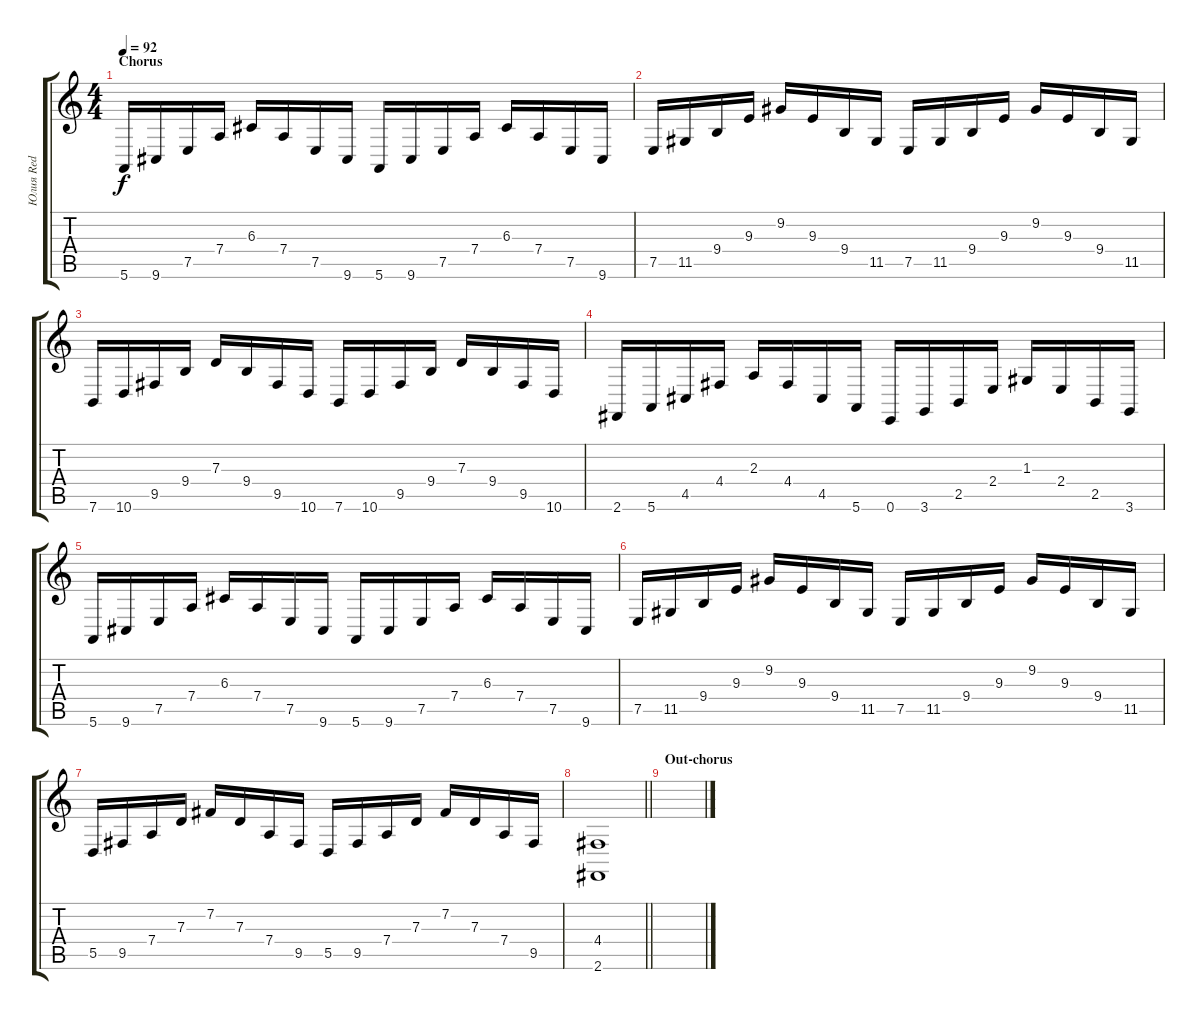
\track ("Юлия Red" "Юлия Red") {instrument acousticgrandpiano}
\staff {score tabs}
\tuning (E4 B3 G3 D3 A2 E2) {hide}
\ts (4 4)
\section ("" "Chorus")
\tempo 92
\clef g2
\ks c
5.6.16{dy f} 9.6.16 7.5.16 7.4.16 6.3.16 7.4.16 7.5.16 9.6.16 5.6.16 9.6.16 7.5.16 7.4.16 6.3.16 7.4.16 7.5.16 9.6.16 |
7.5.16 11.5.16 9.4.16 9.3.16 9.2.16 9.3.16 9.4.16 11.5.16 7.5.16 11.5.16 9.4.16 9.3.16 9.2.16 9.3.16 9.4.16 11.5.16 |
7.6.16 10.6.16 9.5.16 9.4.16 7.3.16 9.4.16 9.5.16 10.6.16 7.6.16 10.6.16 9.5.16 9.4.16 7.3.16 9.4.16 9.5.16 10.6.16 |
2.6.16 5.6.16 4.5.16 4.4.16 2.3.16 4.4.16 4.5.16 5.6.16 0.6.16 3.6.16 2.5.16 2.4.16 1.3.16 2.4.16 2.5.16 3.6.16 |
5.6.16 9.6.16 7.5.16 7.4.16 6.3.16 7.4.16 7.5.16 9.6.16 5.6.16 9.6.16 7.5.16 7.4.16 6.3.16 7.4.16 7.5.16 9.6.16 |
7.5.16 11.5.16 9.4.16 9.3.16 9.2.16 9.3.16 9.4.16 11.5.16 7.5.16 11.5.16 9.4.16 9.3.16 9.2.16 9.3.16 9.4.16 11.5.16 |
5.5.16 9.5.16 7.4.16 7.3.16 7.2.16 7.3.16 7.4.16 9.5.16 5.5.16 9.5.16 7.4.16 7.3.16 7.2.16 7.3.16 7.4.16 9.5.16 |
\barLineRight lightlight
(4.4 2.6).1 |
\section ("" "Out-chorus")
